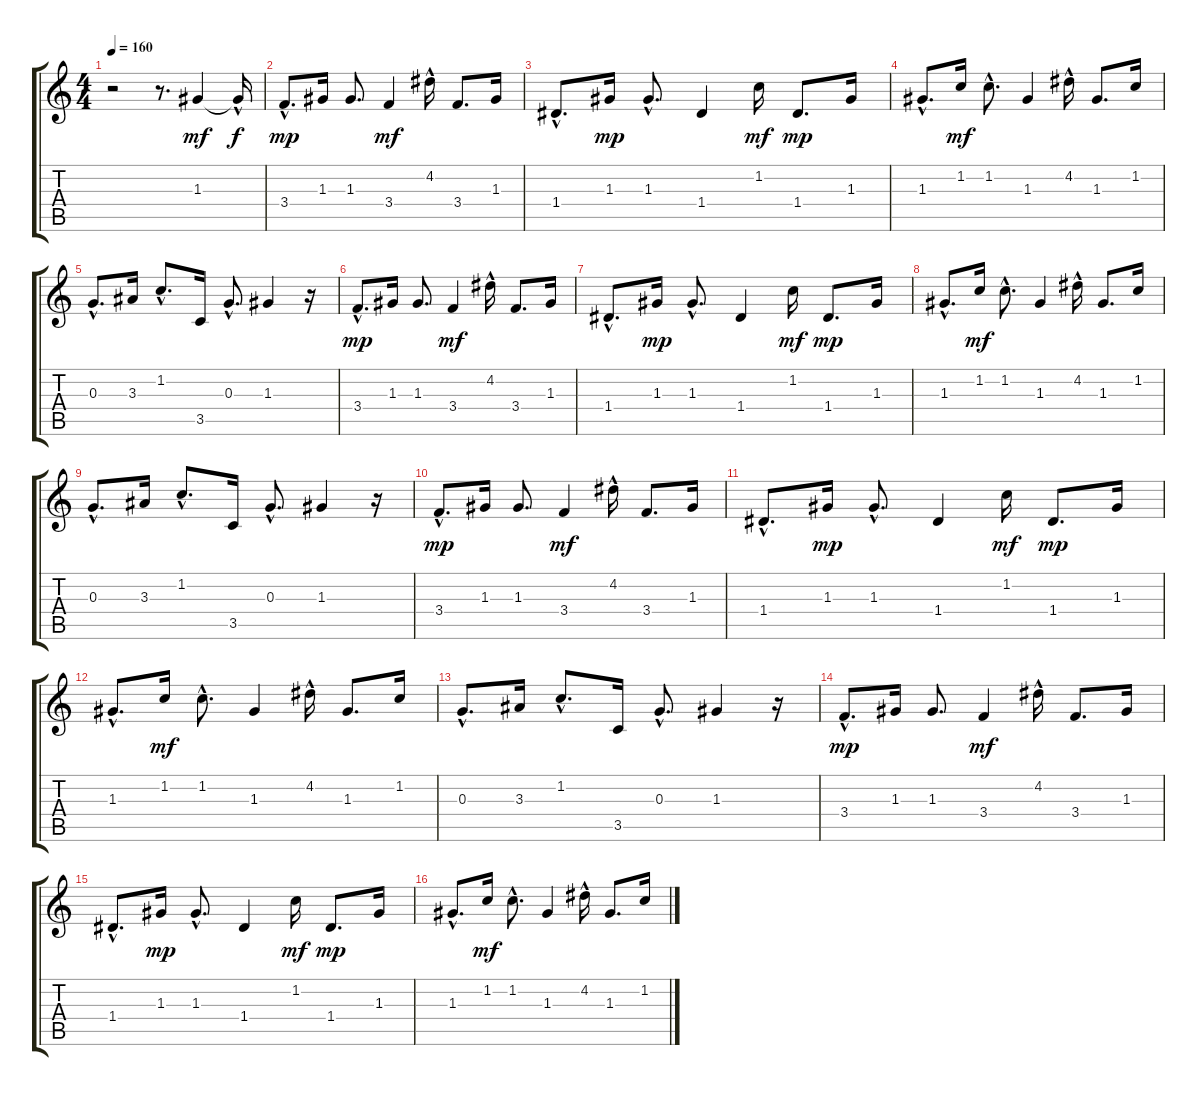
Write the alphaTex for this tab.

\track "" {instrument acousticguitarnylon}
\staff {score tabs}
\tuning (E4 B3 G3 D3 A2 E2) {hide}
\ts (4 4)
\tempo 160
\clef g2
\ks c
r.2{dy mf instrument acousticguitarnylon} r.8{d} 1.3.4{volume 0} 1.3{hac t}.16{dy f} |
3.4{hac}.8{d dy mp volume 1} 1.3.16{volume 1} 1.3.8{d} 3.4.4{dy mf volume 1} 4.2{hac}.16{volume 2} 3.4.8{d volume 2} 1.3.16{volume 2} |
1.4{hac}.8{d} 1.3.16{dy mp volume 2} 1.3{hac}.8{d} 1.4.4{volume 2} 1.2.16{dy mf volume 2} 1.4.8{d dy mp} 1.3.16{volume 3} |
1.3{hac}.8{d} 1.2.16{dy mf volume 3} 1.2{hac}.8{d volume 3} 1.3.4{volume 3} 4.2{hac}.16{volume 3} 1.3.8{d} 1.2.16{volume 4} |
0.3{hac}.8{d} 3.3.16{volume 4} 1.2{hac}.8{d volume 4} 3.5.16{volume 4} 0.3{hac}.8{d} 1.3.4{volume 4} r.16 |
3.4{hac}.8{d dy mp volume 4} 1.3.16{volume 5} 1.3.8{d volume 5} 3.4.4{dy mf volume 5} 4.2{hac}.16{volume 5} 3.4.8{d} 1.3.16{volume 5} |
1.4{hac}.8{d volume 6} 1.3.16{dy mp volume 6} 1.3{hac}.8{d} 1.4.4{volume 6} 1.2.16{dy mf volume 6} 1.4.8{d dy mp volume 6} 1.3.16{volume 6} |
1.3{hac}.8{d volume 6} 1.2.16{dy mf volume 6} 1.2{hac}.8{d} 1.3.4{volume 7} 4.2{hac}.16{volume 7} 1.3.8{d volume 7} 1.2.16{volume 7} |
0.3{hac}.8{d} 3.3.16{volume 8} 1.2{hac}.8{d} 3.5.16{volume 8} 0.3{hac}.8{d volume 8} 1.3.4{volume 8} r.16 |
3.4{hac}.8{d dy mp volume 8} 1.3.16 1.3.8{d} 3.4.4{dy mf} 4.2{hac}.16 3.4.8{d} 1.3.16 |
1.4{hac}.8{d} 1.3.16{dy mp} 1.3{hac}.8{d} 1.4.4 1.2.16{dy mf} 1.4.8{d dy mp} 1.3.16 |
1.3{hac}.8{d} 1.2.16{dy mf} 1.2{hac}.8{d} 1.3.4 4.2{hac}.16 1.3.8{d} 1.2.16 |
0.3{hac}.8{d} 3.3.16 1.2{hac}.8{d} 3.5.16 0.3{hac}.8{d} 1.3.4 r.16 |
3.4{hac}.8{d dy mp} 1.3.16 1.3.8{d} 3.4.4{dy mf} 4.2{hac}.16 3.4.8{d} 1.3.16 |
1.4{hac}.8{d} 1.3.16{dy mp} 1.3{hac}.8{d} 1.4.4 1.2.16{dy mf} 1.4.8{d dy mp} 1.3.16 |
1.3{hac}.8{d} 1.2.16{dy mf} 1.2{hac}.8{d} 1.3.4 4.2{hac}.16 1.3.8{d} 1.2.16
